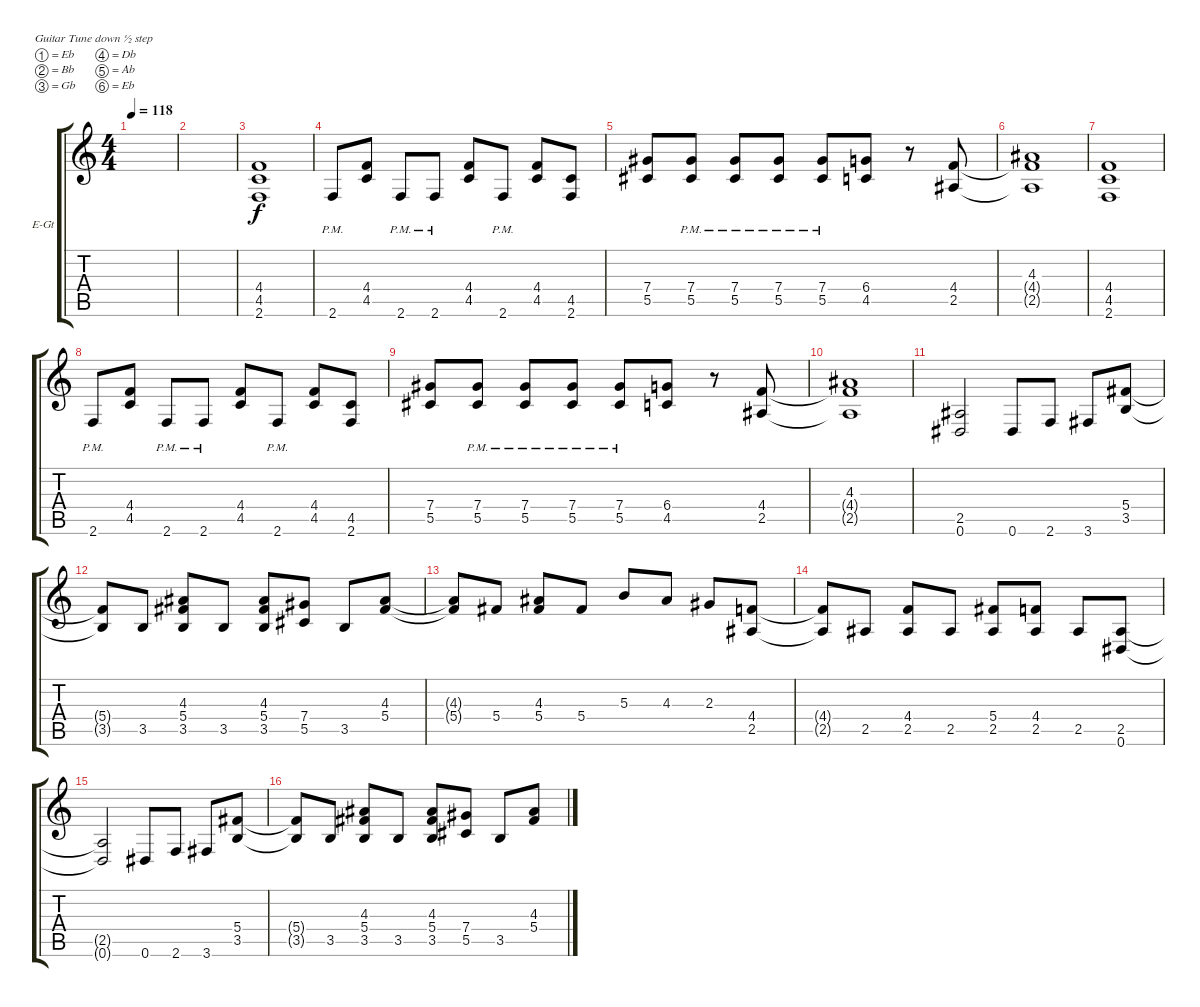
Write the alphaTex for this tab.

\bracketExtendMode groupsimilarinstruments
\firstSystemTrackNameOrientation horizontal
\otherSystemsTrackNameOrientation horizontal
\track ("Äîðîæêà 1" "E-Gt") {instrument overdrivenguitar}
\staff {score tabs}
\tuning (Eb4 Bb3 Gb3 Db3 Ab2 Eb2)
\ts (4 4)
\tempo 118
\clef g2
\ks c
|
|
(2.6 4.5 4.4).1 |
2.6{pm}.8 (4.5 4.4).8 2.6{pm}.8 2.6{pm}.8 (4.5 4.4).8 2.6{pm}.8 (4.4 4.5).8 (2.6 4.5).8 |
(7.4 5.5).8 (7.4{pm} 5.5).8 (7.4{pm} 5.5).8 (7.4{pm} 5.5).8 (7.4{pm} 5.5).8 (6.4 4.5).8 r.8 (4.4 2.5).8 |
(2.5{t} 4.4{t} 4.3).1 |
(2.6 4.5 4.4).1 |
2.6{pm}.8 (4.5 4.4).8 2.6{pm}.8 2.6{pm}.8 (4.5 4.4).8 2.6{pm}.8 (4.4 4.5).8 (2.6 4.5).8 |
(7.4 5.5).8 (7.4{pm} 5.5).8 (7.4{pm} 5.5).8 (7.4{pm} 5.5).8 (7.4{pm} 5.5).8 (6.4 4.5).8 r.8 (4.4 2.5).8 |
(2.5{t} 4.4{t} 4.3).1 |
(2.5 0.6).2 0.6.8 2.6.8 3.6.8 (5.4 3.5).8 |
(5.4{t} 3.5{t}).8 3.5.8 (4.3 5.4 3.5).8 3.5.8 (4.3 5.4 3.5).8 (7.4 5.5).8 3.5.8 (4.3 5.4).8 |
(4.3{t} 5.4{t}).8 5.4.8 (4.3 5.4).8 5.4.8 5.3.8 4.3.8 2.3.8 (4.4 2.5).8 |
(4.4{t} 2.5{t}).8 2.5.8 (4.4 2.5).8 2.5.8 (5.4 2.5).8 (4.4 2.5).8 2.5.8 (2.5 0.6).8 |
(2.5{t} 0.6{t}).2 0.6.8 2.6.8 3.6.8 (5.4 3.5).8 |
(5.4{t} 3.5{t}).8 3.5.8 (4.3 5.4 3.5).8 3.5.8 (4.3 5.4 3.5).8 (7.4 5.5).8 3.5.8 (4.3 5.4).8
